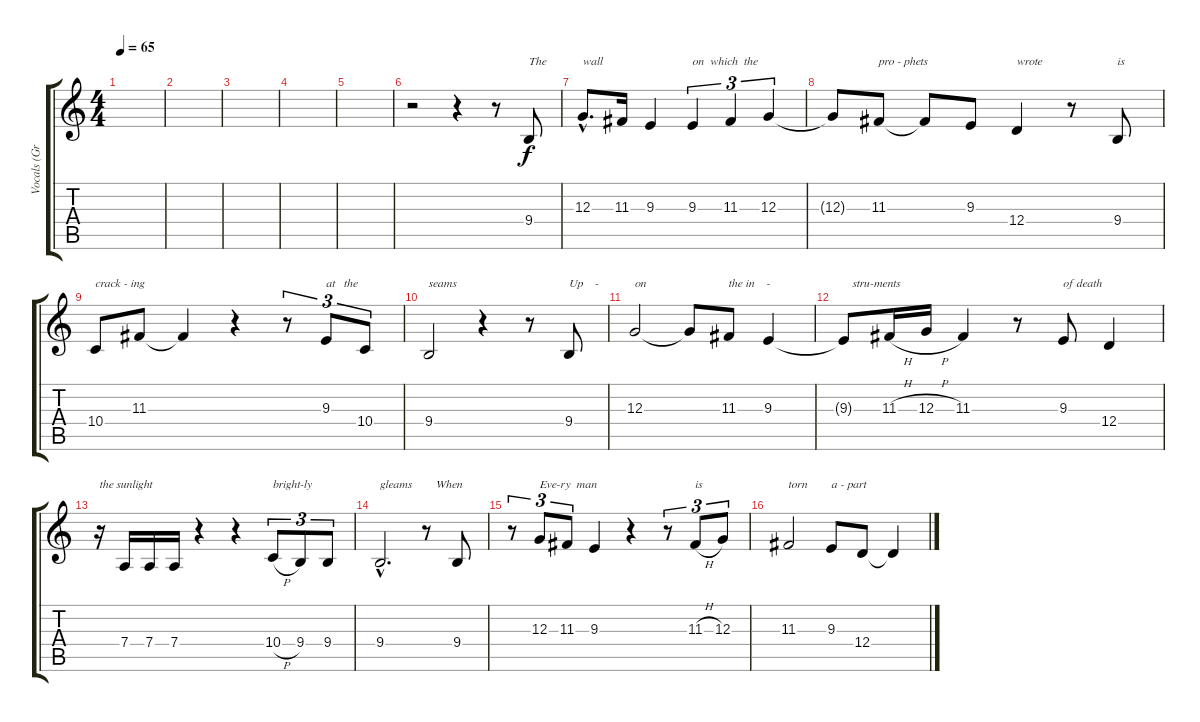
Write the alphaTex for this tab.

\track ("Vocals (Greg Lake)" "Vocals (Gr") {instrument cello}
\staff {score tabs}
\tuning (E4 B3 G3 D3 A2 E2) {hide}
\ts (4 4)
\tempo 65
\clef g2
\ks c
|
|
|
|
|
r.2 r.4 r.8 9.4.8{txt "The"} |
12.3{hac}.8{d txt "wall"} 11.3.16 9.3.4 9.3.4{tu (3 2) txt "on  which  the"} 11.3.4{tu (3 2)} 12.3.4{tu (3 2)} |
12.3{t}.8 11.3.8{txt "pro - phets"} 11.3{t}.8 9.3.8 12.4.4{txt "wrote"} r.8 9.4.8{txt "is"} |
10.4.8{txt "crack - ing"} 11.3.8 11.3{t}.4 r.4 r.8{tu (3 2)} 9.3.8{tu (3 2) txt "at   the"} 10.4.8{tu (3 2)} |
9.4.2{txt "seams"} r.4 r.8 9.4.8{txt "Up    - "} |
12.3.2{txt "on"} 12.3{t}.8 11.3.8{txt "the in    - "} 9.3.4 |
9.3{t}.8{txt "   stru-ments"} 11.3{h}.16 12.3{h}.16 11.3.4 r.8 9.3.8{txt "of death"} 12.4.4 |
r.16{txt "the sunlight"} 7.4.16 7.4.16 7.4.16 r.4 r.4 10.4{h}.8{tu (3 2) txt "bright-ly"} 9.4.8{tu (3 2)} 9.4.8{tu (3 2)} |
9.4{hac}.2{d txt "gleams"} r.8{txt "   When"} 9.4.8 |
r.8{tu (3 2)} 12.3.8{tu (3 2) txt "Eve-ry  man"} 11.3.8{tu (3 2)} 9.3.4 r.4 r.8{tu (3 2)} 11.3{h}.8{tu (3 2) txt "is"} 12.3.8{tu (3 2)} |
11.3.2{txt "torn"} 9.3.8{txt "a - part"} 12.4.8 12.4{t}.4
